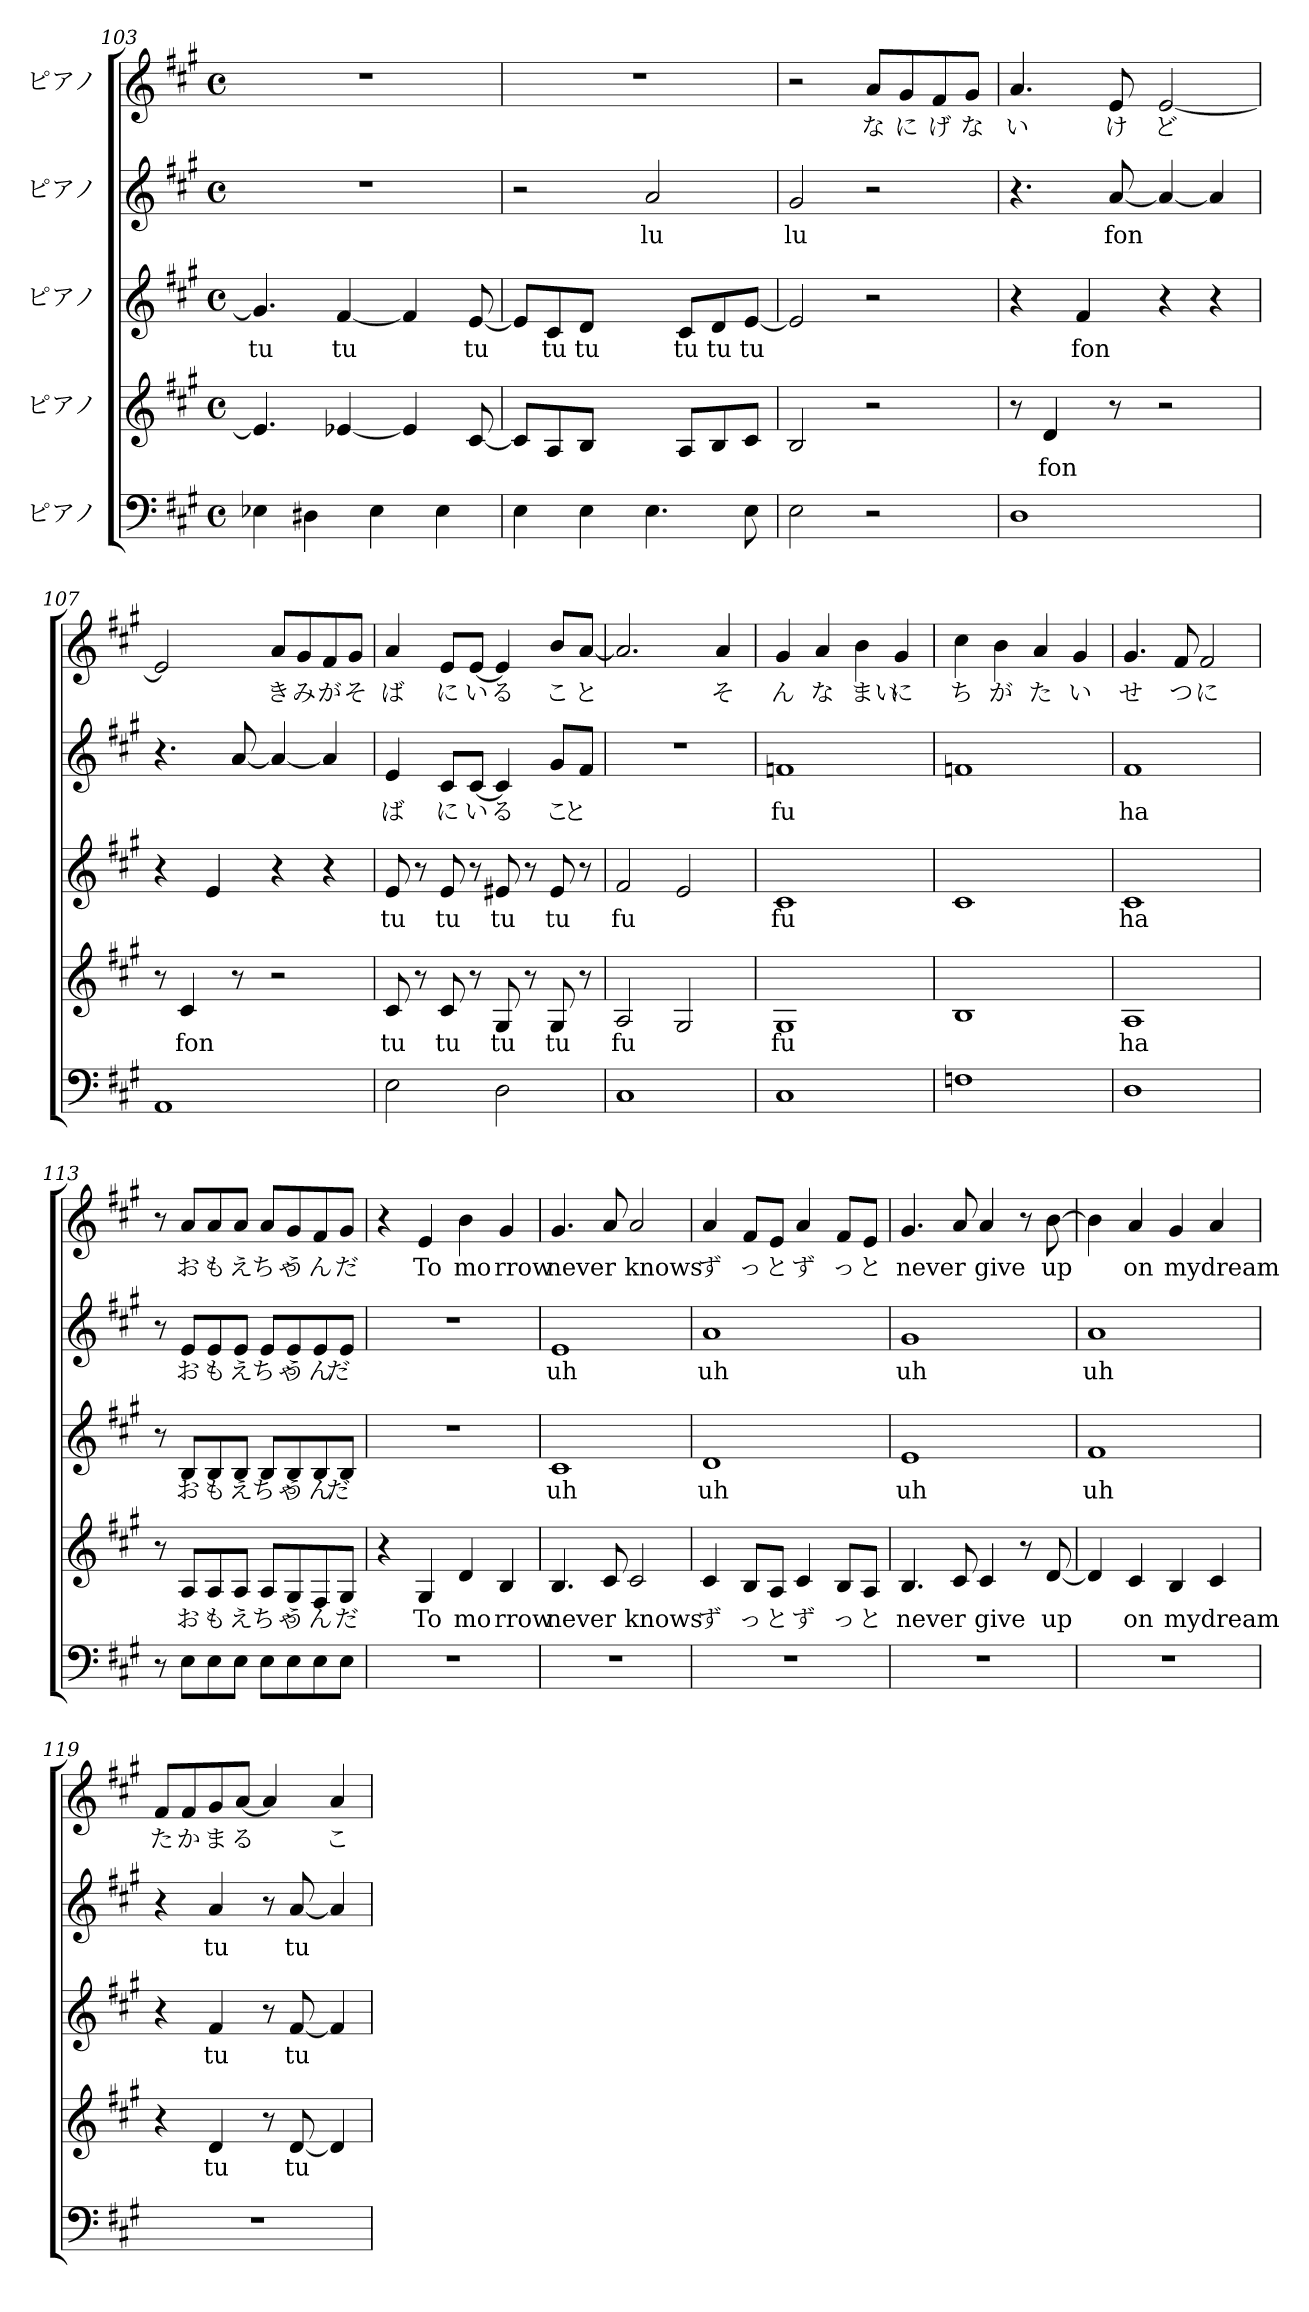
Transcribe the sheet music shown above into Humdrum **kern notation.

**kern	**kern	**text	**kern	**text	**kern	**text	**kern	**text
*part5	*part4	*part4	*part3	*part3	*part2	*part2	*part1	*part1
*staff5	*staff4	*staff4	*staff3	*staff3	*staff2	*staff2	*staff1	*staff1
*I"ピアノ	*I"ピアノ	*	*I"ピアノ	*	*I"ピアノ	*	*I"ピアノ	*
*clefF4	*clefG2	*	*clefG2	*	*clefG2	*	*clefG2	*
*k[f#c#g#]	*k[f#c#g#]	*	*k[f#c#g#]	*	*k[f#c#g#]	*	*k[f#c#g#]	*
*M4/4	*M4/4	*	*M4/4	*	*M4/4	*	*M4/4	*
*met(c)	*met(c)	*	*met(c)	*	*met(c)	*	*met(c)	*
=103	=103	=103	=103	=103	=103	=103	=103	=103
4E-X	4.e-]	.	4.g#]	tu	1r	.	1r	.
4D#X	.	.	.	.	.	.	.	.
.	[4e-X	.	[4f#	tu	.	.	.	.
4E-	.	.	.	.	.	.	.	.
.	4e-]	.	4f#]	.	.	.	.	.
4E-	.	.	.	.	.	.	.	.
.	[8c#	.	[8e	tu	.	.	.	.
=104	=104	=104	=104	=104	=104	=104	=104	=104
4E	8c#L]	.	8eL]	.	2r	.	1r	.
.	8A	.	8c#	tu	.	.	.	.
4E	8BJ	.	8dJ	tu	.	.	.	.
.	4c#yy	.	4eyy	tu	.	.	.	.
4.E	.	.	.	.	2a	lu	.	.
.	8AL	.	8c#L	tu	.	.	.	.
.	8B	.	8d	tu	.	.	.	.
8E	8c#J	.	[8eJ	tu	.	.	.	.
=105	=105	=105	=105	=105	=105	=105	=105	=105
2E	2B	.	2e]	.	2g#	lu	2r	.
2r	2r	.	2r	.	2r	.	8aL	な
.	.	.	.	.	.	.	8g#	に
.	.	.	.	.	.	.	8f#	げ
.	.	.	.	.	.	.	8g#J	な
=106	=106	=106	=106	=106	=106	=106	=106	=106
1D	8r	.	4r	.	4.r	.	4.a	い
.	4d	fon	.	.	.	.	.	.
.	.	.	4f#	fon	.	.	.	.
.	8r	.	.	.	[8a	fon	8e	け
.	2r	.	4r	.	4a_	.	[2e	ど
.	.	.	4r	.	4a]	.	.	.
=107	=107	=107	=107	=107	=107	=107	=107	=107
1AA	8r	.	4r	.	4.r	.	2e]	.
.	4c#	fon	.	.	.	.	.	.
.	.	.	4e	.	.	.	.	.
.	8r	.	.	.	[8a	.	.	.
.	2r	.	4r	.	4a_	.	8aL	き
.	.	.	.	.	.	.	8g#	み
.	.	.	4r	.	4a]	.	8f#	が
.	.	.	.	.	.	.	8g#J	そ
=108	=108	=108	=108	=108	=108	=108	=108	=108
2E	8c#	tu	8e	tu	4e	ば	4a	ば
.	8r	.	8r	.	.	.	.	.
.	8c#	tu	8e	tu	8c#L	に	8eL	に
.	8r	.	8r	.	[8c#J	い	[8eJ	い
2D	8G#	tu	8e#X	tu	4c#]	る	4e]	る
.	8r	.	8r	.	.	.	.	.
.	8G#	tu	8e#	tu	8g#L	こ	8bL	こ
.	8r	.	8r	.	8f#J	と	[8aJ	と
=109	=109	=109	=109	=109	=109	=109	=109	=109
1C#	2A	fu	2f#	fu	1r	.	2.a]	.
.	2G#	.	2e	.	.	.	.	.
.	.	.	.	.	.	.	4a	そ
=110	=110	=110	=110	=110	=110	=110	=110	=110
1C#	1G#	fu	1c#	fu	1fn	fu	4g#	ん
.	.	.	.	.	.	.	4a	な
.	.	.	.	.	.	.	4b	まい
.	.	.	.	.	.	.	4g#	に
=111	=111	=111	=111	=111	=111	=111	=111	=111
1Fn	1B	.	1c#	.	1fn	.	4cc#	ち
.	.	.	.	.	.	.	4b	が
.	.	.	.	.	.	.	4a	た
.	.	.	.	.	.	.	4g#	い
=112	=112	=112	=112	=112	=112	=112	=112	=112
1D	1A	ha	1c#	ha	1f#	ha	4.g#	せ
.	.	.	.	.	.	.	8f#	つ
.	.	.	.	.	.	.	2f#	に
=113	=113	=113	=113	=113	=113	=113	=113	=113
8r	8r	.	8r	.	8r	.	8r	.
8EL	8AL	お	8BL	お	8eL	お	8aL	お
8E	8A	も	8B	も	8e	も	8a	も
8EJ	8AJ	え	8BJ	え	8eJ	え	8aJ	え
8EL	8AL	ちゃ	8BL	ちゃ	8eL	ちゃ	8aL	ちゃ
8E	8G#	う	8B	う	8e	う	8g#	う
8E	8F#	ん	8B	ん	8e	ん	8f#	ん
8EJ	8G#J	だ	8BJ	だ	8eJ	だ	8g#J	だ
=114	=114	=114	=114	=114	=114	=114	=114	=114
1r	4r	.	1r	.	1r	.	4r	.
.	4G#	To	.	.	.	.	4e	To
.	4d	mo	.	.	.	.	4b	mo
.	4B	rrow	.	.	.	.	4g#	rrow
=115	=115	=115	=115	=115	=115	=115	=115	=115
1r	4.B	never	1c#	uh	1e	uh	4.g#	never
.	8c#	.	.	.	.	.	8a	.
.	2c#	knows	.	.	.	.	2a	knows
=116	=116	=116	=116	=116	=116	=116	=116	=116
1r	4c#	ず	1d	uh	1a	uh	4a	ず
.	8BL	っ	.	.	.	.	8f#L	っ
.	8AJ	と	.	.	.	.	8eJ	と
.	4c#	ず	.	.	.	.	4a	ず
.	8BL	っ	.	.	.	.	8f#L	っ
.	8AJ	と	.	.	.	.	8eJ	と
=117	=117	=117	=117	=117	=117	=117	=117	=117
1r	4.B	never	1e	uh	1g#	uh	4.g#	never
.	8c#	.	.	.	.	.	8a	.
.	4c#	give	.	.	.	.	4a	give
.	8r	.	.	.	.	.	8r	.
.	[8d	up	.	.	.	.	[8b	up
=118	=118	=118	=118	=118	=118	=118	=118	=118
1r	4d]	.	1f#	uh	1a	uh	4b]	.
.	4c#	on	.	.	.	.	4a	on
.	4B	my	.	.	.	.	4g#	my
.	4c#	dream	.	.	.	.	4a	dream
=119	=119	=119	=119	=119	=119	=119	=119	=119
1r	4r	.	4r	.	4r	.	8f#L	た
.	.	.	.	.	.	.	8f#	か
.	4d	tu	4f#	tu	4a	tu	8g#	ま
.	.	.	.	.	.	.	[8aJ	る
.	8r	.	8r	.	8r	.	4a]	.
.	[8d	tu	[8f#	tu	[8a	tu	.	.
.	4d]	.	4f#]	.	4a]	.	4a	こ
=	=	=	=	=	=	=	=	=
*-	*-	*-	*-	*-	*-	*-	*-	*-
